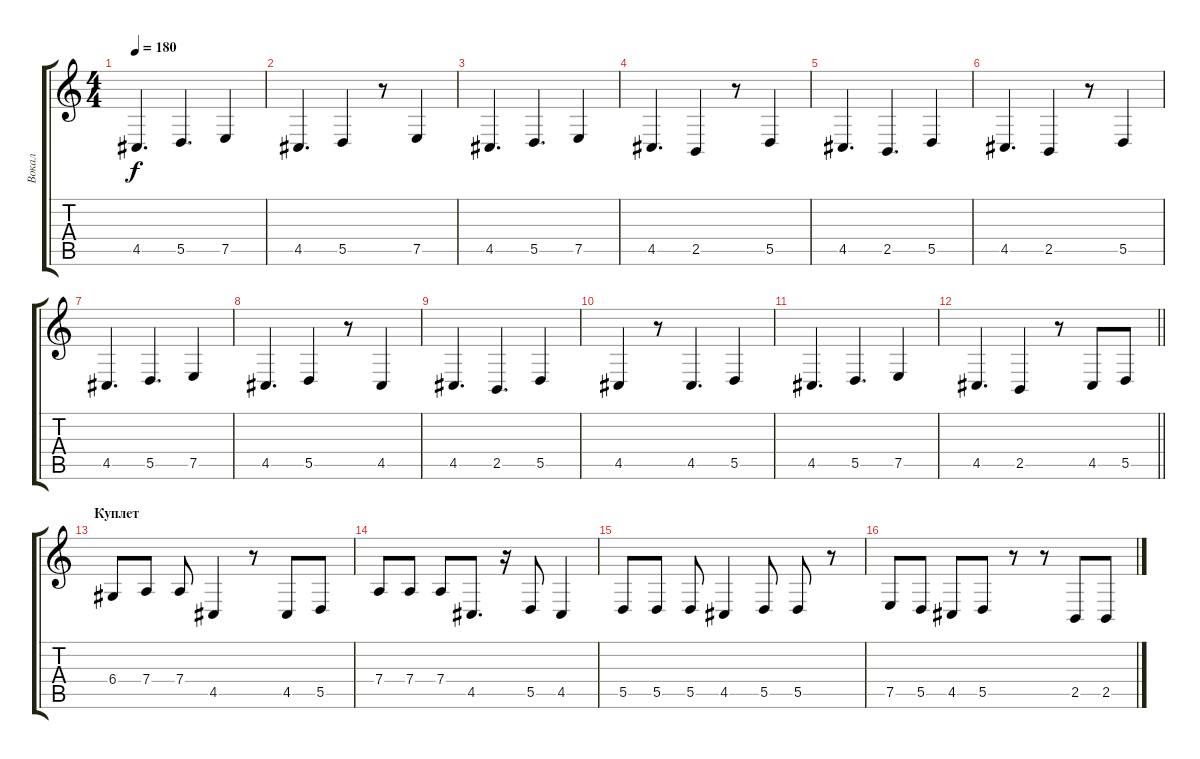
\track ("Вокал" "Вокал") {instrument oboe}
\staff {score tabs}
\tuning (E4 B3 G3 D3 A2 E2) {hide}
\ts (4 4)
\tempo 180
\clef g2
\ks c
4.5.4{d dy f} 5.5.4{d} 7.5.4 |
4.5.4{d} 5.5.4 r.8 7.5.4 |
4.5.4{d} 5.5.4{d} 7.5.4 |
4.5.4{d} 2.5.4 r.8 5.5.4 |
4.5.4{d} 2.5.4{d} 5.5.4 |
4.5.4{d} 2.5.4 r.8 5.5.4 |
4.5.4{d} 5.5.4{d} 7.5.4 |
4.5.4{d} 5.5.4 r.8 4.5.4 |
4.5.4{d} 2.5.4{d} 5.5.4 |
4.5.4 r.8 4.5.4{d} 5.5.4 |
4.5.4{d} 5.5.4{d} 7.5.4 |
\barLineRight lightlight
4.5.4{d} 2.5.4 r.8 4.5.8 5.5.8 |
\section ("" "Куплет")
6.4.8 7.4.8 7.4.8 4.5.4 r.8 4.5.8 5.5.8 |
7.4.8 7.4.8 7.4.8 4.5.8{d} r.16 5.5.8 4.5.4 |
5.5.8 5.5.8 5.5.8 4.5.4 5.5.8 5.5.8 r.8 |
7.5.8 5.5.8 4.5.8 5.5.8 r.8 r.8 2.5.8 2.5.8
